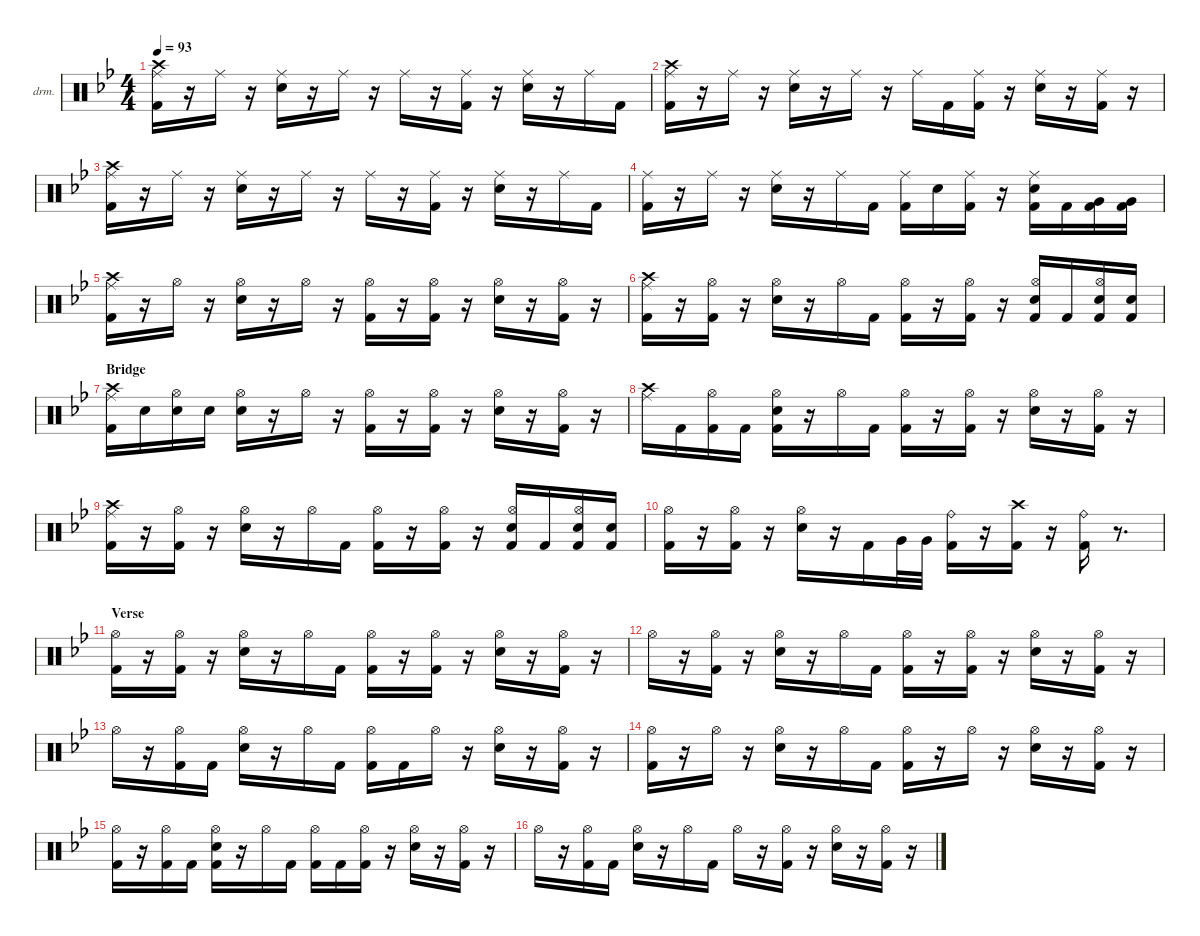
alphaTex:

\defaultSystemsLayout 2
\hideDynamics
\bracketExtendMode nobrackets
\firstSystemTrackNameOrientation horizontal
\otherSystemsTrackNameOrientation horizontal
\track ("Drumkit" "drm.") {solo instrument percussion}
\staff {score}
\articulation defaults
\ts (4 4)
\scale
1.0532
\tempo 93
\accidentals auto
\clef neutral
\ottava regular
\simile none
\ks gminor
("Kick (hit) 2"{acc forcenatural} "Crash high (hit)"{acc #} "Ride (middle)"{acc #}).16{dy mf beam Down} r.16{beam Down} "Ride (middle)"{acc #}.16{beam Down} r.16{beam Down} ("Snare (hit) 2"{acc forcenatural} "Ride (middle)"{acc #}).16{beam Down} r.16{beam Down} "Ride (middle)"{acc #}.16{beam Down} r.16{beam Down} "Ride (middle)"{acc #}.16{beam Down} r.16{beam Down} ("Kick (hit) 2"{acc forcenatural} "Ride (middle)"{acc #}).16{beam Down} r.16{beam Down} ("Snare (hit) 2"{acc forcenatural} "Ride (middle)"{acc #}).16{beam Down} r.16{beam Down} "Ride (middle)"{acc #}.16{beam Down} "Kick (hit) 2"{acc forcenatural}.16{beam Down} |
\scale
0.946802 ("Kick (hit) 2"{acc forcenatural} "Crash high (hit)"{acc #} "Ride (middle)"{acc #}).16{beam Down} r.16{beam Down} "Ride (middle)"{acc #}.16{beam Down} r.16{beam Down} ("Snare (hit) 2"{acc forcenatural} "Ride (middle)"{acc #}).16{beam Down} r.16{beam Down} "Ride (middle)"{acc #}.16{beam Down} r.16{beam Down} "Ride (middle)"{acc #}.16{beam Down} "Kick (hit) 2"{acc forcenatural}.16{beam Down} ("Kick (hit) 2"{acc forcenatural} "Ride (middle)"{acc #}).16{beam Down} r.16{beam Down} ("Snare (hit) 2"{acc forcenatural} "Ride (middle)"{acc #}).16{beam Down} r.16{beam Down} ("Kick (hit) 2"{acc forcenatural} "Ride (middle)"{acc #}).16{beam Down} r.16{beam Down} |
\scale
1.03306 ("Crash high (hit)"{acc #} "Kick (hit) 2"{acc forcenatural} "Ride (middle)"{acc #}).16{beam Down} r.16{beam Down} "Ride (middle)"{acc #}.16{beam Down} r.16{beam Down} ("Snare (hit) 2"{acc forcenatural} "Ride (middle)"{acc #}).16{beam Down} r.16{beam Down} "Ride (middle)"{acc #}.16{beam Down} r.16{beam Down} "Ride (middle)"{acc #}.16{beam Down} r.16{beam Down} ("Kick (hit) 2"{acc forcenatural} "Ride (middle)"{acc #}).16{beam Down} r.16{beam Down} ("Snare (hit) 2"{acc forcenatural} "Ride (middle)"{acc #}).16{beam Down} r.16{beam Down} "Ride (middle)"{acc #}.16{beam Down} "Kick (hit) 2"{acc forcenatural}.16{beam Down} |
\scale
0.966937 ("Kick (hit) 2"{acc forcenatural} "Ride (middle)"{acc #}).16{beam Down} r.16{beam Down} "Ride (middle)"{acc #}.16{beam Down} r.16{beam Down} ("Snare (hit) 2"{acc forcenatural} "Ride (middle)"{acc #}).16{beam Down} r.16{beam Down} "Ride (middle)"{acc #}.16{beam Down} "Kick (hit) 2"{acc forcenatural}.16{beam Down} ("Kick (hit) 2"{acc forcenatural} "Ride (middle)"{acc #}).16{beam Down} "Snare (hit) 2"{acc forcenatural}.16{beam Down} ("Kick (hit) 2"{acc forcenatural} "Ride (middle)"{acc #}).16{beam Down} r.16{beam Down} ("Snare (hit) 2"{acc forcenatural} "Kick (hit) 2"{acc forcenatural} "Ride (middle)"{acc #}).16{beam Down} "Kick (hit) 2"{acc forcenatural}.16{beam Down} ("Kick (hit) 2"{acc forcenatural} "Very Low Tom (hit)"{acc forcenatural}).16{beam Down} ("Kick (hit) 2"{acc forcenatural} "Very Low Tom (hit)"{acc forcenatural}).16{beam Down} |
\scale
1.03043 ("Crash high (hit)"{acc #} "Kick (hit) 2"{acc forcenatural} "Ride (middle)"{acc #}).16{beam Down} r.16{beam Down} "Hi-Hat (open)"{acc #}.16{beam Down} r.16{beam Down} ("Snare (hit) 2"{acc forcenatural} "Hi-Hat (open)"{acc #}).16{beam Down} r.16{beam Down} "Hi-Hat (open)"{acc #}.16{beam Down} r.16{beam Down} ("Kick (hit) 2"{acc forcenatural} "Hi-Hat (open)"{acc #}).16{beam Down} r.16{beam Down} ("Kick (hit) 2"{acc forcenatural} "Hi-Hat (open)"{acc #}).16{beam Down} r.16{beam Down} ("Snare (hit) 2"{acc forcenatural} "Hi-Hat (open)"{acc #}).16{beam Down} r.16{beam Down} ("Kick (hit) 2"{acc forcenatural} "Hi-Hat (open)"{acc #}).16{beam Down} r.16{beam Down} |
\scale
0.969568 ("Crash high (hit)"{acc #} "Kick (hit) 2"{acc forcenatural} "Ride (middle)"{acc #}).16{beam Down} r.16{beam Down} ("Kick (hit) 2"{acc forcenatural} "Hi-Hat (open)"{acc #}).16{beam Down} r.16{beam Down} ("Snare (hit) 2"{acc forcenatural} "Hi-Hat (open)"{acc #}).16{beam Down} r.16{beam Down} "Hi-Hat (open)"{acc #}.16{beam Down} "Kick (hit) 2"{acc forcenatural}.16{beam Down} ("Kick (hit) 2"{acc forcenatural} "Hi-Hat (open)"{acc #}).16{beam Down} r.16{beam Down} ("Kick (hit) 2"{acc forcenatural} "Hi-Hat (open)"{acc #}).16{beam Down} r.16{beam Down} ("Kick (hit) 2"{acc forcenatural} "Snare (hit) 2"{acc forcenatural} "Hi-Hat (open)"{acc #}).16{beam Up} "Kick (hit) 2"{acc forcenatural}.16{beam Up} ("Kick (hit) 2"{acc forcenatural} "Snare (hit) 2"{acc forcenatural} "Hi-Hat (open)"{acc #}).16{beam Up} ("Kick (hit) 2"{acc forcenatural} "Snare (hit) 2"{acc forcenatural}).16{beam Up} |
\section ("" "Bridge")
\scale
1.03043 ("Kick (hit) 2"{acc forcenatural} "Crash high (hit)"{acc #} "Ride (middle)"{acc #}).16{beam Down} "Snare (hit) 2"{acc forcenatural}.16{beam Down} ("Snare (hit) 2"{acc forcenatural} "Hi-Hat (open)"{acc #}).16{beam Down} "Snare (hit) 2"{acc forcenatural}.16{beam Down} ("Snare (hit) 2"{acc forcenatural} "Hi-Hat (open)"{acc #}).16{beam Down} r.16{beam Down} "Hi-Hat (open)"{acc #}.16{beam Down} r.16{beam Down} ("Kick (hit) 2"{acc forcenatural} "Hi-Hat (open)"{acc #}).16{beam Down} r.16{beam Down} ("Kick (hit) 2"{acc forcenatural} "Hi-Hat (open)"{acc #}).16{beam Down} r.16{beam Down} ("Snare (hit) 2"{acc forcenatural} "Hi-Hat (open)"{acc #}).16{beam Down} r.16{beam Down} ("Kick (hit) 2"{acc forcenatural} "Hi-Hat (open)"{acc #}).16{beam Down} r.16{beam Down} |
\scale
0.969568 ("Crash high (hit)"{acc #} "Ride (middle)"{acc #}).16{beam Down} "Kick (hit) 2"{acc forcenatural}.16{beam Down} ("Kick (hit) 2"{acc forcenatural} "Hi-Hat (open)"{acc #}).16{beam Down} "Kick (hit) 2"{acc forcenatural}.16{beam Down} ("Kick (hit) 2"{acc forcenatural} "Snare (hit) 2"{acc forcenatural} "Hi-Hat (open)"{acc #}).16{beam Down} r.16{beam Down} "Hi-Hat (open)"{acc #}.16{beam Down} "Kick (hit) 2"{acc forcenatural}.16{beam Down} ("Kick (hit) 2"{acc forcenatural} "Hi-Hat (open)"{acc #}).16{beam Down} r.16{beam Down} ("Kick (hit) 2"{acc forcenatural} "Hi-Hat (open)"{acc #}).16{beam Down} r.16{beam Down} ("Snare (hit) 2"{acc forcenatural} "Hi-Hat (open)"{acc #}).16{beam Down} r.16{beam Down} ("Kick (hit) 2"{acc forcenatural} "Hi-Hat (open)"{acc #}).16{beam Down} r.16{beam Down} |
\scale
1.02601 ("Kick (hit) 2"{acc forcenatural} "Crash high (hit)"{acc #} "Ride (middle)"{acc #}).16{beam Down} r.16{beam Down} ("Kick (hit) 2"{acc forcenatural} "Hi-Hat (open)"{acc #}).16{beam Down} r.16{beam Down} ("Snare (hit) 2"{acc forcenatural} "Hi-Hat (open)"{acc #}).16{beam Down} r.16{beam Down} "Hi-Hat (open)"{acc #}.16{beam Down} "Kick (hit) 2"{acc forcenatural}.16{beam Down} ("Kick (hit) 2"{acc forcenatural} "Hi-Hat (open)"{acc #}).16{beam Down} r.16{beam Down} ("Kick (hit) 2"{acc forcenatural} "Hi-Hat (open)"{acc #}).16{beam Down} r.16{beam Down} ("Snare (hit) 2"{acc forcenatural} "Kick (hit) 2"{acc forcenatural} "Hi-Hat (open)"{acc #}).16{beam Up} "Kick (hit) 2"{acc forcenatural}.16{beam Up} ("Snare (hit) 2"{acc forcenatural} "Kick (hit) 2"{acc forcenatural} "Hi-Hat (open)"{acc #}).16{beam Up} ("Kick (hit) 2"{acc forcenatural} "Snare (hit) 2"{acc forcenatural}).16{beam Up} |
\scale
0.973989 ("Kick (hit) 2"{acc forcenatural} "Hi-Hat (open)"{acc #}).16{beam Down} r.16{beam Down} ("Kick (hit) 2"{acc forcenatural} "Hi-Hat (open)"{acc #}).16{beam Down} r.16{beam Down} ("Snare (hit) 2"{acc forcenatural} "Hi-Hat (open)"{acc #}).16{beam Down} r.16{beam Down} "Kick (hit) 2"{acc forcenatural}.16{beam Up} "Very Low Tom (hit)"{acc forcenatural}.32{beam Up} "Very Low Tom (hit)"{acc forcenatural}.32{beam Up} ("Ride (bell)"{acc forcenatural} "Kick (hit) 2"{acc forcenatural}).16{beam Down} r.16{beam Down} ("Crash high (hit)"{acc #} "Kick (hit) 2"{acc forcenatural}).16{beam Down} r.16{beam Down} ("Kick (hit) 2"{acc forcenatural} "Ride (bell)"{acc forcenatural}).16{beam Down} r.8{d beam Down} |
\section ("" "Verse")
\scale
1.03043 ("Kick (hit) 2"{acc forcenatural} "Hi-Hat (open)"{acc #}).16{beam Down} r.16{beam Down} ("Hi-Hat (open)"{acc #} "Kick (hit) 2"{acc forcenatural}).16{beam Down} r.16{beam Down} ("Snare (hit) 2"{acc forcenatural} "Hi-Hat (open)"{acc #}).16{beam Down} r.16{beam Down} "Hi-Hat (open)"{acc #}.16{beam Down} "Kick (hit) 2"{acc forcenatural}.16{beam Down} ("Hi-Hat (open)"{acc #} "Kick (hit) 2"{acc forcenatural}).16{beam Down} r.16{beam Down} ("Hi-Hat (open)"{acc #} "Kick (hit) 2"{acc forcenatural}).16{beam Down} r.16{beam Down} ("Snare (hit) 2"{acc forcenatural} "Hi-Hat (open)"{acc #}).16{beam Down} r.16{beam Down} ("Kick (hit) 2"{acc forcenatural} "Hi-Hat (open)"{acc #}).16{beam Down} r.16{beam Down} |
\scale
0.969568 "Hi-Hat (open)"{acc #}.16{beam Down} r.16{beam Down} ("Kick (hit) 2"{acc forcenatural} "Hi-Hat (open)"{acc #}).16{beam Down} r.16{beam Down} ("Snare (hit) 2"{acc forcenatural} "Hi-Hat (open)"{acc #}).16{beam Down} r.16{beam Down} "Hi-Hat (open)"{acc #}.16{beam Down} "Kick (hit) 2"{acc forcenatural}.16{beam Down} ("Hi-Hat (open)"{acc #} "Kick (hit) 2"{acc forcenatural}).16{beam Down} r.16{beam Down} ("Kick (hit) 2"{acc forcenatural} "Hi-Hat (open)"{acc #}).16{beam Down} r.16{beam Down} ("Snare (hit) 2"{acc forcenatural} "Hi-Hat (open)"{acc #}).16{beam Down} r.16{beam Down} ("Kick (hit) 2"{acc forcenatural} "Hi-Hat (open)"{acc #}).16{beam Down} r.16{beam Down} |
\scale
1.03043 "Hi-Hat (open)"{acc #}.16{beam Down} r.16{beam Down} ("Hi-Hat (open)"{acc #} "Kick (hit) 2"{acc forcenatural}).16{beam Down} "Kick (hit) 2"{acc forcenatural}.16{beam Down} ("Hi-Hat (open)"{acc #} "Snare (hit) 2"{acc forcenatural}).16{beam Down} r.16{beam Down} "Hi-Hat (open)"{acc #}.16{beam Down} "Kick (hit) 2"{acc forcenatural}.16{beam Down} ("Hi-Hat (open)"{acc #} "Kick (hit) 2"{acc forcenatural}).16{beam Down} "Kick (hit) 2"{acc forcenatural}.16{beam Down} "Hi-Hat (open)"{acc #}.16{beam Down} r.16{beam Down} ("Hi-Hat (open)"{acc #} "Snare (hit) 2"{acc forcenatural}).16{beam Down} r.16{beam Down} ("Kick (hit) 2"{acc forcenatural} "Hi-Hat (open)"{acc #}).16{beam Down} r.16{beam Down} |
\scale
0.969568 ("Hi-Hat (open)"{acc #} "Kick (hit) 2"{acc forcenatural}).16{beam Down} r.16{beam Down} "Hi-Hat (open)"{acc #}.16{beam Down} r.16{beam Down} ("Hi-Hat (open)"{acc #} "Snare (hit) 2"{acc forcenatural}).16{beam Down} r.16{beam Down} "Hi-Hat (open)"{acc #}.16{beam Down} "Kick (hit) 2"{acc forcenatural}.16{beam Down} ("Kick (hit) 2"{acc forcenatural} "Hi-Hat (open)"{acc #}).16{beam Down} r.16{beam Down} "Hi-Hat (open)"{acc #}.16{beam Down} r.16{beam Down} ("Snare (hit) 2"{acc forcenatural} "Hi-Hat (open)"{acc #}).16{beam Down} r.16{beam Down} ("Hi-Hat (open)"{acc #} "Kick (hit) 2"{acc forcenatural}).16{beam Down} r.16{beam Down} |
\scale
1.03043 ("Kick (hit) 2"{acc forcenatural} "Hi-Hat (open)"{acc #}).16{beam Down} r.16{beam Down} ("Hi-Hat (open)"{acc #} "Kick (hit) 2"{acc forcenatural}).16{beam Down} "Kick (hit) 2"{acc forcenatural}.16{beam Down} ("Kick (hit) 2"{acc forcenatural} "Snare (hit) 2"{acc forcenatural} "Hi-Hat (open)"{acc #}).16{beam Down} r.16{beam Down} "Hi-Hat (open)"{acc #}.16{beam Down} "Kick (hit) 2"{acc forcenatural}.16{beam Down} ("Hi-Hat (open)"{acc #} "Kick (hit) 2"{acc forcenatural}).16{beam Down} "Kick (hit) 2"{acc forcenatural}.16{beam Down} ("Kick (hit) 2"{acc forcenatural} "Hi-Hat (open)"{acc #}).16{beam Down} r.16{beam Down} ("Snare (hit) 2"{acc forcenatural} "Hi-Hat (open)"{acc #}).16{beam Down} r.16{beam Down} ("Kick (hit) 2"{acc forcenatural} "Hi-Hat (open)"{acc #}).16{beam Down} r.16{beam Down} |
\scale
0.969568 "Hi-Hat (open)"{acc #}.16{beam Down} r.16{beam Down} ("Hi-Hat (open)"{acc #} "Kick (hit) 2"{acc forcenatural}).16{beam Down} "Kick (hit) 2"{acc forcenatural}.16{beam Down} ("Hi-Hat (open)"{acc #} "Snare (hit) 2"{acc forcenatural}).16{beam Down} r.16{beam Down} "Hi-Hat (open)"{acc #}.16{beam Down} "Kick (hit) 2"{acc forcenatural}.16{beam Down} "Hi-Hat (open)"{acc #}.16{beam Down} r.16{beam Down} ("Kick (hit) 2"{acc forcenatural} "Hi-Hat (open)"{acc #}).16{beam Down} r.16{beam Down} ("Hi-Hat (open)"{acc #} "Snare (hit) 2"{acc forcenatural}).16{beam Down} r.16{beam Down} ("Kick (hit) 2"{acc forcenatural} "Hi-Hat (open)"{acc #}).16{beam Down} r.16{beam Down}
